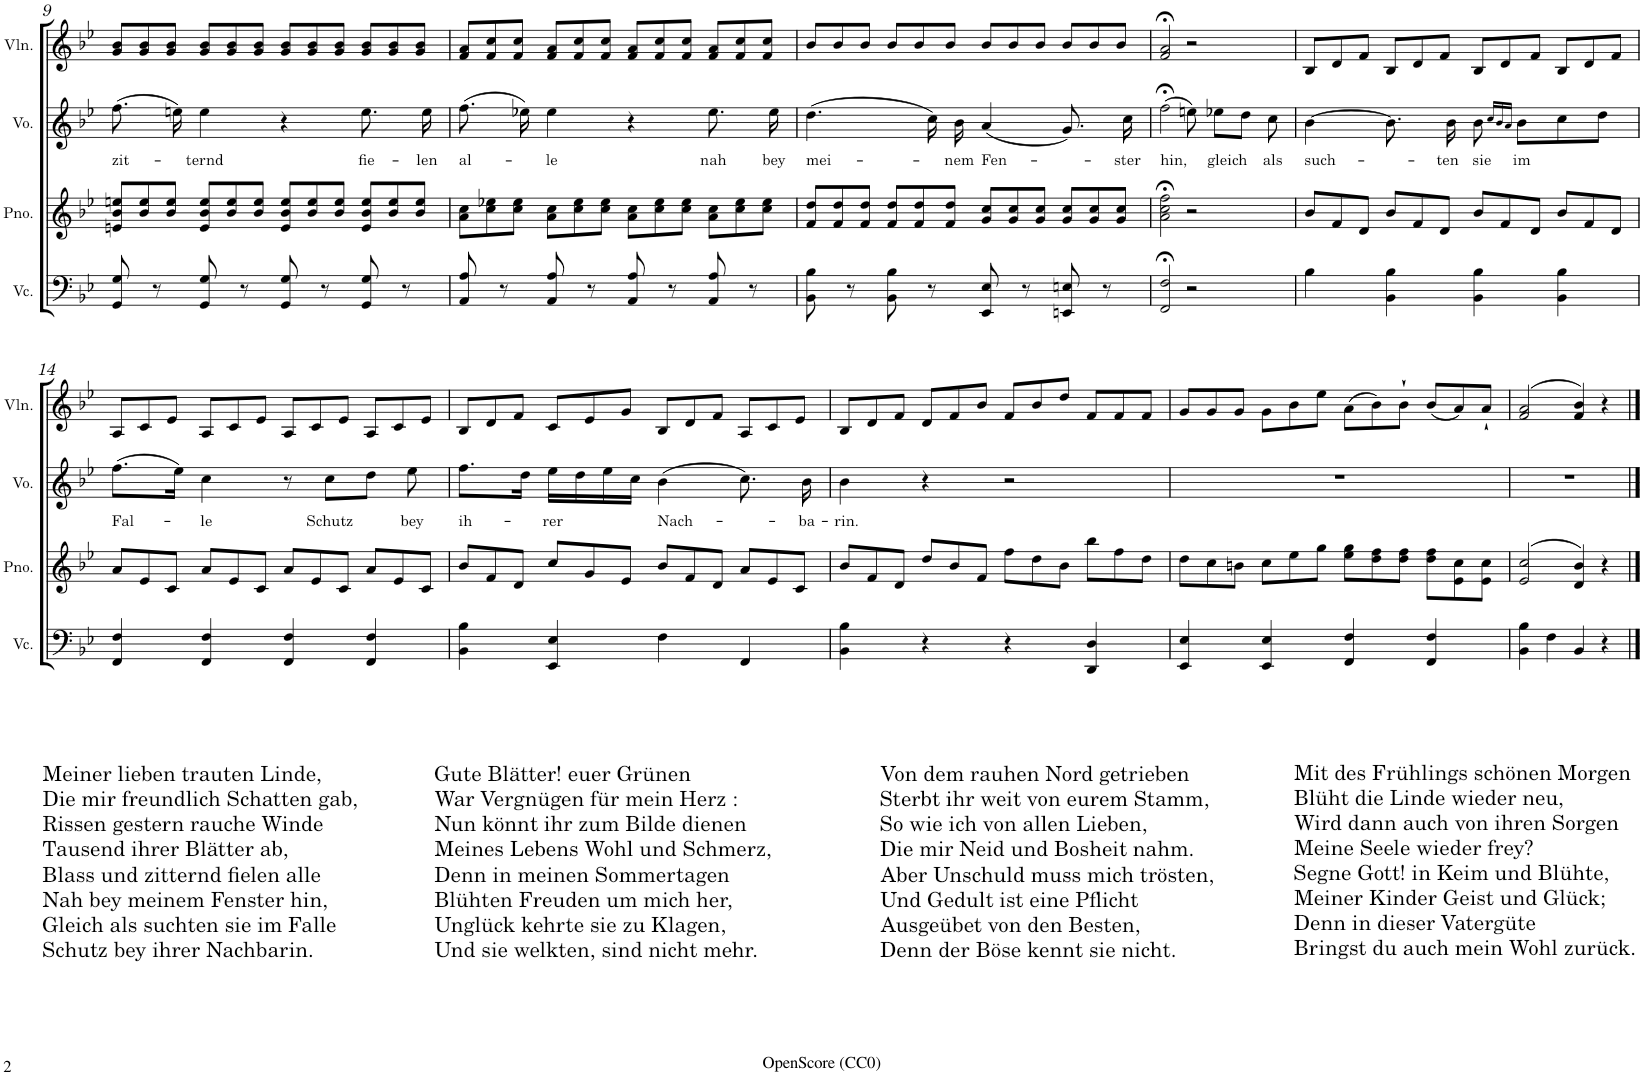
**kern	**kern	**kern	**text	**kern
*part4	*part3	*part2	*part2	*part1
*staff4	*staff3	*staff2	*staff2	*staff1
*I"Basso Cello	*I"Cembalo Piano	*I"Canto Voice	*	*I"Violino Violin
*	*I'Pno.	*I'Vo.	*	*I'Vln.
!!LO:PB:g=z
*clefF4	*clefG2	*clefG2	*	*clefG2
*k[b-e-]	*k[b-e-]	*k[b-e-]	*	*k[b-e-]
*M4/4	*M4/4	*M4/4	*	*M4/4
*met(c)	*met(c)	*met(c)	*	*met(c)
*	*Xbrackettup	*	*	*
=9	=9	=9	=9	=9
!	!	!	!LO:LY:b	!
*	*	*	*	*Xbrackettup
8GG/ 8G/	12en/ 12b-/ 12een/L	(8.ff\	zit-	12g/ 12b-/L
.	12b-/ 12ee/	.	.	12g/ 12b-/
8r	.	.	.	.
.	12b-/ 12ee/J	.	.	12g/ 12b-/J
.	.	16een\)	.	.
!	!	!	!LO:LY:b	!
8GG/ 8G/	12e/ 12b-/ 12ee/L	4ee\	-ternd	12g/ 12b-/L
.	12b-/ 12ee/	.	.	12g/ 12b-/
8r	.	.	.	.
.	12b-/ 12ee/J	.	.	12g/ 12b-/J
8GG/ 8G/	12e/ 12b-/ 12ee/L	4r	.	12g/ 12b-/L
.	12b-/ 12ee/	.	.	12g/ 12b-/
8r	.	.	.	.
.	12b-/ 12ee/J	.	.	12g/ 12b-/J
!	!	!	!LO:LY:b	!
8GG/ 8G/	12e/ 12b-/ 12ee/L	8.ee\	fie-	12g/ 12b-/L
.	12b-/ 12ee/	.	.	12g/ 12b-/
8r	.	.	.	.
.	12b-/ 12ee/J	.	.	12g/ 12b-/J
!	!	!	!LO:LY:b	!
.	.	16ee\	-len	.
=10	=10	=10	=10	=10
!	!	!	!LO:LY:b	!
8AA/ 8A/	12a\ 12cc\L	(8.ff\	al-	12f/ 12a/L
.	12cc\ 12ee-X\	.	.	12f/ 12cc/
8r	.	.	.	.
.	12cc\ 12ee-\J	.	.	12f/ 12cc/J
.	.	16ee-X\)	.	.
!	!	!	!LO:LY:b	!
8AA/ 8A/	12a\ 12cc\L	4ee-\	-le	12f/ 12a/L
.	12cc\ 12ee-\	.	.	12f/ 12cc/
8r	.	.	.	.
.	12cc\ 12ee-\J	.	.	12f/ 12cc/J
8AA/ 8A/	12a\ 12cc\L	4r	.	12f/ 12a/L
.	12cc\ 12ee-\	.	.	12f/ 12cc/
8r	.	.	.	.
.	12cc\ 12ee-\J	.	.	12f/ 12cc/J
!	!	!	!LO:LY:b	!
8AA/ 8A/	12a\ 12cc\L	8.ee-\	nah	12f/ 12a/L
.	12cc\ 12ee-\	.	.	12f/ 12cc/
8r	.	.	.	.
.	12cc\ 12ee-\J	.	.	12f/ 12cc/J
!	!	!	!LO:LY:b	!
.	.	16ee-\	bey	.
=11	=11	=11	=11	=11
!	!	!	!LO:LY:b	!
8BB-\ 8B-\	12f/ 12dd/L	(4.dd\	mei-	12b-/L
.	12f/ 12dd/	.	.	12b-/
8r	.	.	.	.
.	12f/ 12dd/J	.	.	12b-/J
8BB-\ 8B-\	12f/ 12dd/L	.	.	12b-/L
.	12f/ 12dd/	.	.	12b-/
8r	.	16cc\)	.	.
.	12f/ 12dd/J	.	.	12b-/J
!	!	!	!LO:LY:b	!
.	.	16b-\	-nem	.
!	!	!	!LO:LY:b	!
8EE-/ 8E-/	12g/ 12cc/L	(<4a/	Fen-	12b-/L
.	12g/ 12cc/	.	.	12b-/
8r	.	.	.	.
.	12g/ 12cc/J	.	.	12b-/J
8EEn/ 8En/	12g/ 12cc/L	8.g/)	.	12b-/L
.	12g/ 12cc/	.	.	12b-/
8r	.	.	.	.
.	12g/ 12cc/J	.	.	12b-/J
!	!	!	!LO:LY:b	!
.	.	16cc\	-ster	.
=12	=12	=12	=12	=12
!	!	!	!LO:LY:b	!
2FF/;< 2F/;<	2a\;< 2cc\;< 2ff\;<	(2ff;<\	hin,	2f/;< 2a/;<
2r	2r	8een\)	.	2r
!	!	!	!LO:LY:b	!
.	.	8ee-X\L	gleich	.
.	.	8dd\J	.	.
!	!	!	!LO:LY:b	!
.	.	8cc\	als	.
=13	=13	=13	=13	=13
!	!	!	!LO:LY:b	!
4B-\	12b-/L	[4b-\	such-	12B-/L
.	12f/	.	.	12d/
.	12d/J	.	.	12f/J
4BB-\ 4B-\	12b-/L	8.b-\]	.	12B-/L
.	12f/	.	.	12d/
.	12d/J	.	.	12f/J
!	!	!	!LO:LY:b	!
.	.	16b-\	-ten	.
!	!	!	!LO:LY:b	!
4BB-\ 4B-\	12b-/L	8b-\	sie	12B-/L
.	12f/	.	.	12d/
.	.	16qcc/LL	.	.
.	.	16qb-/	.	.
.	.	16qa/JJ	.	.
!	!	!	!LO:LY:b	!
.	.	8b-\L	im	.
.	12d/J	.	.	12f/J
4BB-\ 4B-\	12b-/L	8cc\	.	12B-/L
.	12f/	.	.	12d/
.	.	8dd\J	.	.
.	12d/J	.	.	12f/J
!!LO:LB:g=z
=14	=14	=14	=14	=14
!	!	!	!LO:LY:b	!
4FF/ 4F/	12a/L	(8.ff\L	Fal-	12A/L
.	12e-/	.	.	12c/
.	12c/J	.	.	12e-/J
.	.	16ee-\Jk)	.	.
!	!	!	!LO:LY:b	!
4FF/ 4F/	12a/L	4cc\	-le	12A/L
.	12e-/	.	.	12c/
.	12c/J	.	.	12e-/J
4FF/ 4F/	12a/L	8r	.	12A/L
.	12e-/	.	.	12c/
!	!	!	!LO:LY:b	!
.	.	8cc\L	Schutz	.
.	12c/J	.	.	12e-/J
4FF/ 4F/	12a/L	8dd\J	.	12A/L
.	12e-/	.	.	12c/
!	!	!	!LO:LY:b	!
.	.	8ee-\	bey	.
.	12c/J	.	.	12e-/J
=15	=15	=15	=15	=15
!	!	!	!LO:LY:b	!
4BB-\ 4B-\	12b-/L	8.ff\L	ih-	12B-/L
.	12f/	.	.	12d/
.	12d/J	.	.	12f/J
.	.	16dd\Jk	.	.
!	!	!	!LO:LY:b	!
4EE-/ 4E-/	12cc/L	16ee-\LL	-rer	12c/L
.	.	16dd\	.	.
.	12g/	.	.	12e-/
.	.	16ee-\	.	.
.	12e-/J	.	.	12g/J
.	.	16cc\JJ	.	.
!	!	!	!LO:LY:b	!
4F\	12b-/L	(4b-\	Nach-	12B-/L
.	12f/	.	.	12d/
.	12d/J	.	.	12f/J
4FF/	12a/L	8.cc\)	.	12A/L
.	12e-/	.	.	12c/
.	12c/J	.	.	12e-/J
!	!	!	!LO:LY:b	!
.	.	16b-\	-ba-	.
=16	=16	=16	=16	=16
!	!	!	!LO:LY:b	!
4BB-\ 4B-\	12b-/L	4b-\	-rin.	12B-/L
.	12f/	.	.	12d/
.	12d/J	.	.	12f/J
4r	12dd/L	4r	.	12d/L
.	12b-/	.	.	12f/
.	12f/J	.	.	12b-/J
4r	12ff\L	2r	.	12f/L
.	12dd\	.	.	12b-/
.	12b-\J	.	.	12dd/J
4DD/ 4D/	12bb-\L	.	.	12f/L
.	12ff\	.	.	12f/
.	12dd\J	.	.	12f/J
=17	=17	=17	=17	=17
4EE-/ 4E-/	12dd\L	1r	.	12g/L
.	12cc\	.	.	12g/
.	12bn\J	.	.	12g/J
4EE-/ 4E-/	12cc\L	.	.	12g\L
.	12ee-\	.	.	12b-\
.	12gg\J	.	.	12ee-\J
4FF/ 4F/	12ee-\ 12gg\L	.	.	(12a\L
.	12dd\ 12ff\	.	.	12b-\)
.	12dd\ 12ff\J	.	.	12b-`\J
4FF/ 4F/	12dd\ 12ff\L	.	.	(12b-/L
.	12e-\ 12cc\	.	.	12a/)
.	12e-\ 12cc\J	.	.	12a`/J
=18	=18	=18	=18	=18
4BB-\ 4B-\	(>2e-/ 2cc/	1r	.	(>2f/ 2a/
4F\	.	.	.	.
4BB-/	4d/ 4b-/)	.	.	4f/ 4b-/)
4r	4r	.	.	4r
==	==	==	==	==
*-	*-	*-	*-	*-
